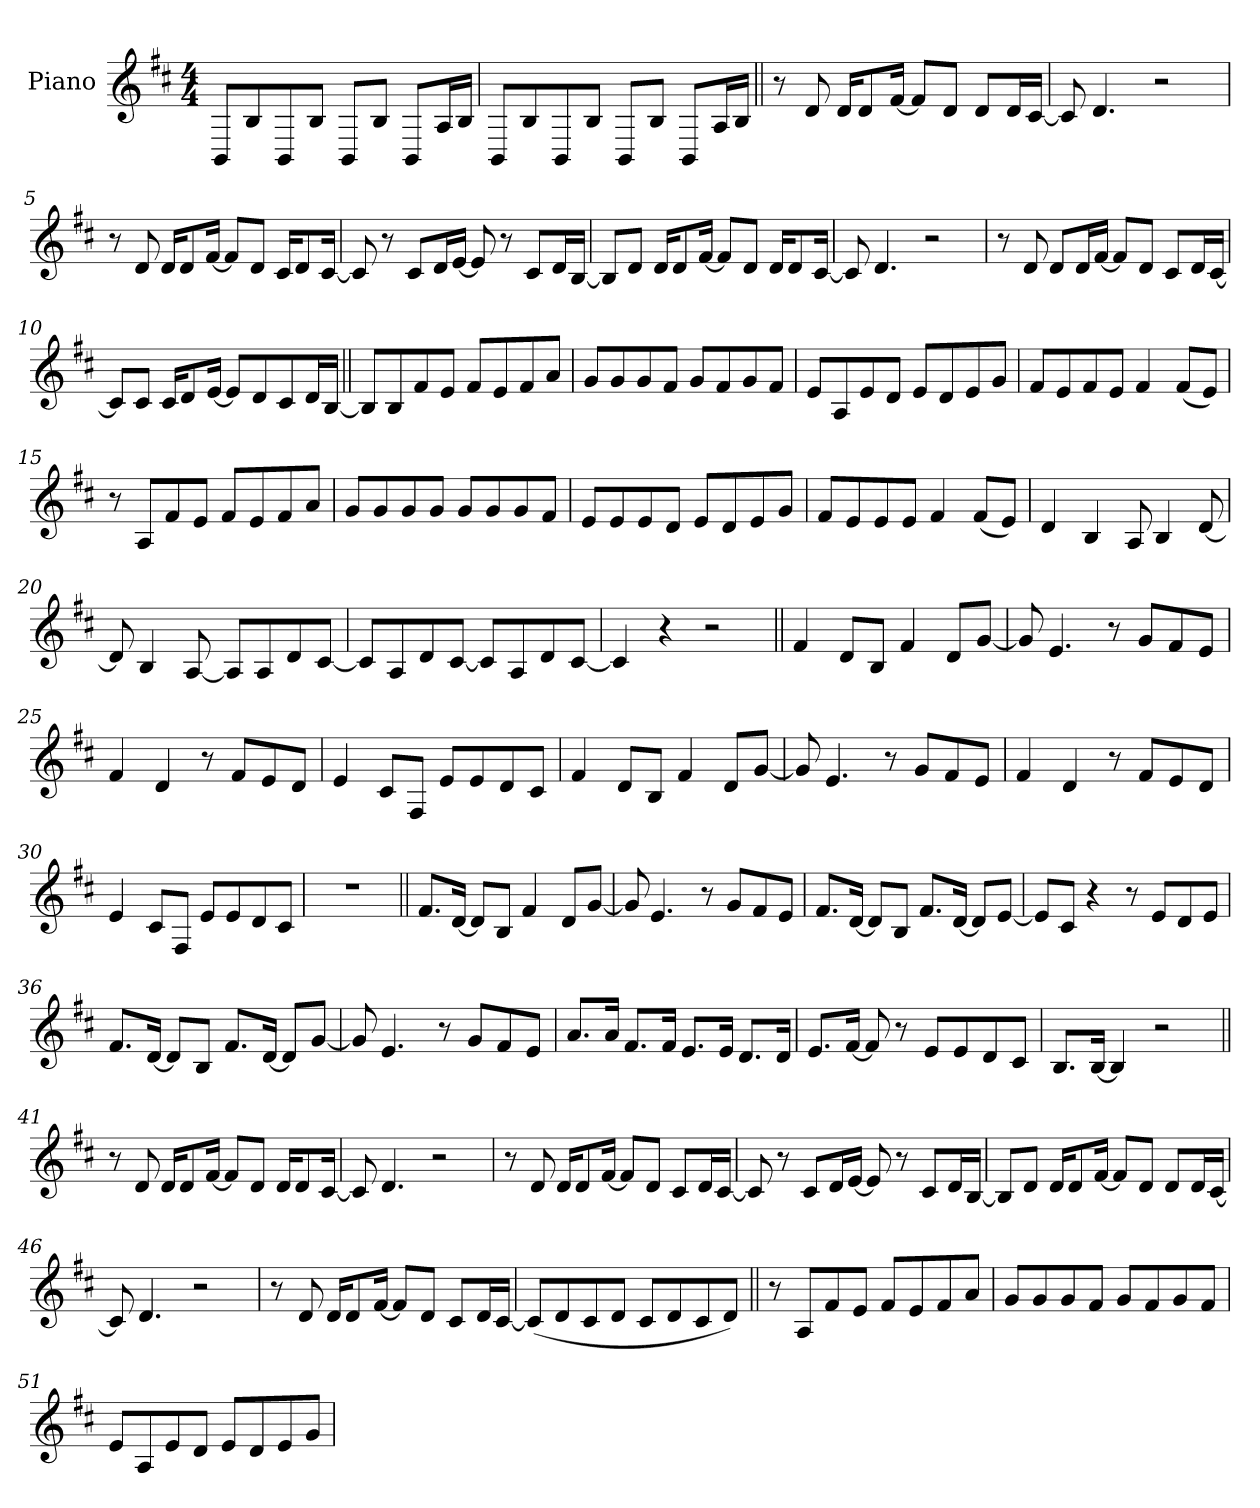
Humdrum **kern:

**kern
*part1
*staff1
*I"Piano
*I'Pno.
*clefG2
*k[f#c#]
*M4/4
=1
8BB!L
8B!
8BB!
8B!J
8BB!L
8B!J
8BB!L
16A!L
16B!JJ
=2
8BB!L
8B!
8BB!
8B!J
8BB!L
8B!J
8BB!L
16A!L
16B!JJ
=3||
8r
8d
16dKL
8d
[16f#Jk
8f#L]
8dJ
8dL
16dL
[16c#JJ
=4
8c#]
4.d
2r
=5
8r
8d
16dKL
8d
[16f#Jk
8f#L]
8dJ
16c#KL
8d
[16c#Jk
=6
8c#]
8r
8c#L
16dL
[16eJJ
8e]
8r
8c#L
16dL
[16BJJ
=7
8BL]
8dJ
16dKL
8d
[16f#Jk
8f#L]
8dJ
16dKL
8d
[16c#Jk
=8
8c#]
4.d
2r
=9
8r
8d
8dL
16dL
[16f#JJ
8f#L]
8dJ
8c#L
16dL
[16c#JJ
=10
8c#L]
8c#J
16c#KL
8d
[16eJk
8eL]
8d
8c#
16dL
[16BJJ
=11||
8BL]
8B
8f#
8eJ
8f#L
8e
8f#
8aJ
=12
8gL
8g
8g
8f#J
8gL
8f#
8g
8f#J
=13
8eL
8A
8e
8dJ
8eL
8d
8e
8gJ
=14
8f#L
8e
8f#!
8e!J
4f#!
(<8f#!L
8e!J)
=15
8r
8AL
8f#
8eJ
8f#L
8e
8f#
8aJ
=16
8gL
8g
8g
8gJ
8gL
8g
8g
8f#J
=17
8eL
8e
8e
8dJ
8eL
8d
8e
8gJ
=18
8f#L
8e
8e!
8e!J
4f#!
(<8f#!L
8e!J)
=19
4d
4B
8A
4B
[8d
=20
8d]
4B
[8A
8AL]
8A
8d
[8c#J
=21
8c#L]
8A
8d
[8c#J
8c#L]
8A
8d
[8c#J
=22
4c#]
4r
2r
=23||
4f#
8dL
8BJ
4f#
8dL
[8gJ
=24
8g]
4.e
8r
8gL
8f#
8eJ
=25
4f#
4d
8r
8f#L
8e
8dJ
=26
4e
8c#L
8F#J
8eL
8e
8d
8c#J
=27
4f#
8dL
8BJ
4f#
8dL
[8gJ
=28
8g]
4.e
8r
8gL
8f#
8eJ
=29
4f#
4d
8r
8f#L
8e
8dJ
=30
4e
8c#L
8F#J
8eL
8e
8d
8c#J
=31
1r
=32||
8.f#L
[16dJk
8dL]
8BJ
4f#
8dL
[8gJ
=33
8g]
4.e
8r
8gL
8f#
8eJ
=34
8.f#L
[16dJk
8dL]
8BJ
8.f#L
[16dJk
8dL]
[8eJ
=35
8eL]
8c#J
4r
8r
8eL
8d
8eJ
=36
8.f#L
[16dJk
8dL]
8BJ
8.f#L
[16dJk
8dL]
[8gJ
=37
8g]
4.e
8r
8gL
8f#
8eJ
=38
8.aL
16aJk
8.f#L
16f#Jk
8.eL
16eJk
8.dL
16dJk
=39
8.eL
[16f#Jk
8f#]
8r
8eL
8e
8d
8c#J
=40
8.BL
[16BJk
4B]
2r
=41||
8r
8d
16dKL
8d
[16f#Jk
8f#L]
8dJ
16dKL
8d
[16c#Jk
=42
8c#]
4.d
2r
=43
8r
8d
16dKL
8d
[16f#Jk
8f#L]
8dJ
8c#L
16dL
[16c#JJ
=44
8c#]
8r
8c#L
16dL
[16eJJ
8e]
8r
8c#L
16dL
[16BJJ
=45
8BL]
8dJ
16dKL
8d
[16f#Jk
8f#L]
8dJ
8dL
16dL
[16c#JJ
=46
8c#]
4.d
2r
=47
8r
8d
16dKL
8d
[16f#Jk
8f#L]
8dJ
8c#L
16dL
[16c#JJ
=48
(<8c#L]
8d
8c#
8dJ
8c#L
8d
8c#
8dJ)
=49||
8r
8AL
8f#
8eJ
8f#L
8e
8f#
8aJ
=50
8gL
8g
8g
8f#J
8gL
8f#
8g
8f#J
=51
8eL
8A
8e
8dJ
8eL
8d
8e
8gJ
=
*-
